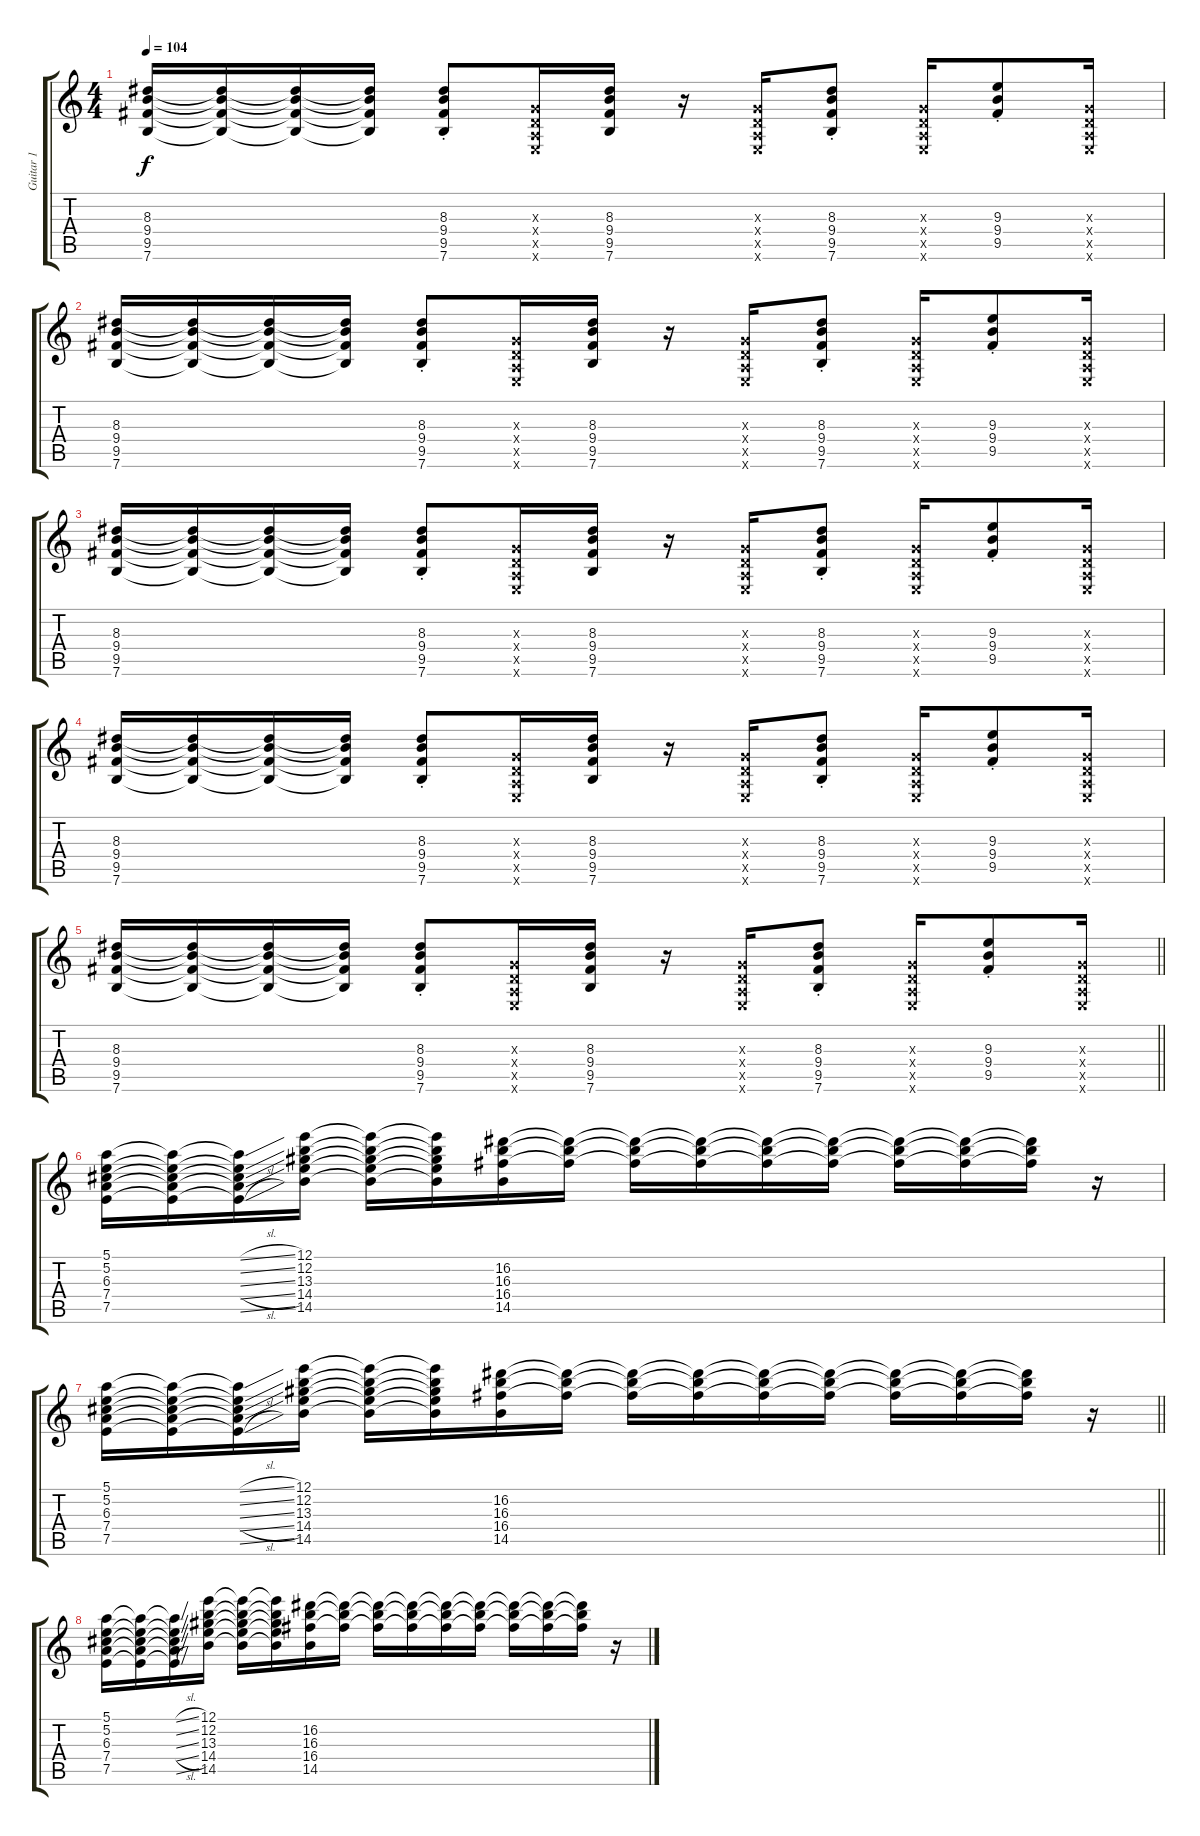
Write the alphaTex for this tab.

\track ("Guitar 1" "Guitar 1") {instrument overdrivenguitar}
\staff {score tabs}
\tuning (E4 B3 G3 D3 A2 E2) {hide}
\ts (4 4)
\tempo 104
\clef g2
\ks c
(8.3 9.4 9.5 7.6).16{dy f} (8.3{t} 9.4{t} 9.5{t} 7.6{t}).16 (8.3{t} 9.4{t} 9.5{t} 7.6{t}).16 (8.3{t} 9.4{t} 9.5{t} 7.6{t}).16 (8.3{st} 9.4{st} 9.5{st} 7.6{st}).8 (0.3{x} 0.4{x} 0.5{x} 0.6{x}).16 (8.3 9.4 9.5 7.6).16 r.16 (0.3{x} 0.4{x} 0.5{x} 0.6{x}).16 (8.3{st} 9.4{st} 9.5{st} 7.6{st}).8 (0.3{x} 0.4{x} 0.5{x} 0.6{x}).16 (9.3{st} 9.4{st} 9.5).8 (0.3{x} 0.4{x} 0.5{x} 0.6{x}).16 |
(8.3 9.4 9.5 7.6).16 (8.3{t} 9.4{t} 9.5{t} 7.6{t}).16 (8.3{t} 9.4{t} 9.5{t} 7.6{t}).16 (8.3{t} 9.4{t} 9.5{t} 7.6{t}).16 (8.3{st} 9.4{st} 9.5{st} 7.6{st}).8 (0.3{x} 0.4{x} 0.5{x} 0.6{x}).16 (8.3 9.4 9.5 7.6).16 r.16 (0.3{x} 0.4{x} 0.5{x} 0.6{x}).16 (8.3{st} 9.4{st} 9.5{st} 7.6{st}).8 (0.3{x} 0.4{x} 0.5{x} 0.6{x}).16 (9.3{st} 9.4{st} 9.5).8 (0.3{x} 0.4{x} 0.5{x} 0.6{x}).16 |
(8.3 9.4 9.5 7.6).16 (8.3{t} 9.4{t} 9.5{t} 7.6{t}).16 (8.3{t} 9.4{t} 9.5{t} 7.6{t}).16 (8.3{t} 9.4{t} 9.5{t} 7.6{t}).16 (8.3{st} 9.4{st} 9.5{st} 7.6{st}).8 (0.3{x} 0.4{x} 0.5{x} 0.6{x}).16 (8.3 9.4 9.5 7.6).16 r.16 (0.3{x} 0.4{x} 0.5{x} 0.6{x}).16 (8.3{st} 9.4{st} 9.5{st} 7.6{st}).8 (0.3{x} 0.4{x} 0.5{x} 0.6{x}).16 (9.3{st} 9.4{st} 9.5).8 (0.3{x} 0.4{x} 0.5{x} 0.6{x}).16 |
(8.3 9.4 9.5 7.6).16 (8.3{t} 9.4{t} 9.5{t} 7.6{t}).16 (8.3{t} 9.4{t} 9.5{t} 7.6{t}).16 (8.3{t} 9.4{t} 9.5{t} 7.6{t}).16 (8.3{st} 9.4{st} 9.5{st} 7.6{st}).8 (0.3{x} 0.4{x} 0.5{x} 0.6{x}).16 (8.3 9.4 9.5 7.6).16 r.16 (0.3{x} 0.4{x} 0.5{x} 0.6{x}).16 (8.3{st} 9.4{st} 9.5{st} 7.6{st}).8 (0.3{x} 0.4{x} 0.5{x} 0.6{x}).16 (9.3{st} 9.4{st} 9.5).8 (0.3{x} 0.4{x} 0.5{x} 0.6{x}).16 |
\barLineRight lightlight
(8.3 9.4 9.5 7.6).16 (8.3{t} 9.4{t} 9.5{t} 7.6{t}).16 (8.3{t} 9.4{t} 9.5{t} 7.6{t}).16 (8.3{t} 9.4{t} 9.5{t} 7.6{t}).16 (8.3{st} 9.4{st} 9.5{st} 7.6{st}).8 (0.3{x} 0.4{x} 0.5{x} 0.6{x}).16 (8.3 9.4 9.5 7.6).16 r.16 (0.3{x} 0.4{x} 0.5{x} 0.6{x}).16 (8.3{st} 9.4{st} 9.5{st} 7.6{st}).8 (0.3{x} 0.4{x} 0.5{x} 0.6{x}).16 (9.3{st} 9.4{st} 9.5).8 (0.3{x} 0.4{x} 0.5{x} 0.6{x}).16 |
(5.1 5.2 6.3 7.4 7.5).16 (5.1{t} 5.2{t} 6.3{t} 7.4{t} 7.5{t}).16 (5.1{sl t} 5.2{sl t} 6.3{sl t} 7.4{sl t} 7.5{sl t}).16 (12.1 12.2 13.3 14.4 14.5).16 (12.1{t} 12.2{t} 13.3{t} 14.4{t} 14.5{t}).16 (12.1{t} 12.2{t} 13.3{t} 14.4{t} 14.5{t}).16 (16.2 16.3 16.4 14.5).16 (16.2{t} 16.3{t} 16.4{t}).16 (16.2{t} 16.3{t} 16.4{t}).16 (16.2{t} 16.3{t} 16.4{t}).16 (16.2{t} 16.3{t} 16.4{t}).16 (16.2{t} 16.3{t} 16.4{t}).16 (16.2{t} 16.3{t} 16.4{t}).16 (16.2{t} 16.3{t} 16.4{t}).16 (16.2{t} 16.3{t} 16.4{t}).16 r.16 |
\barLineRight lightlight
(5.1 5.2 6.3 7.4 7.5).16 (5.1{t} 5.2{t} 6.3{t} 7.4{t} 7.5{t}).16 (5.1{sl t} 5.2{sl t} 6.3{sl t} 7.4{sl t} 7.5{sl t}).16 (12.1 12.2 13.3 14.4 14.5).16 (12.1{t} 12.2{t} 13.3{t} 14.4{t} 14.5{t}).16 (12.1{t} 12.2{t} 13.3{t} 14.4{t} 14.5{t}).16 (16.2 16.3 16.4 14.5).16 (16.2{t} 16.3{t} 16.4{t}).16 (16.2{t} 16.3{t} 16.4{t}).16 (16.2{t} 16.3{t} 16.4{t}).16 (16.2{t} 16.3{t} 16.4{t}).16 (16.2{t} 16.3{t} 16.4{t}).16 (16.2{t} 16.3{t} 16.4{t}).16 (16.2{t} 16.3{t} 16.4{t}).16 (16.2{t} 16.3{t} 16.4{t}).16 r.16 |
(5.1 5.2 6.3 7.4 7.5).16 (5.1{t} 5.2{t} 6.3{t} 7.4{t} 7.5{t}).16 (5.1{sl t} 5.2{sl t} 6.3{sl t} 7.4{sl t} 7.5{sl t}).16 (12.1 12.2 13.3 14.4 14.5).16 (12.1{t} 12.2{t} 13.3{t} 14.4{t} 14.5{t}).16 (12.1{t} 12.2{t} 13.3{t} 14.4{t} 14.5{t}).16 (16.2 16.3 16.4 14.5).16 (16.2{t} 16.3{t} 16.4{t}).16 (16.2{t} 16.3{t} 16.4{t}).16 (16.2{t} 16.3{t} 16.4{t}).16 (16.2{t} 16.3{t} 16.4{t}).16 (16.2{t} 16.3{t} 16.4{t}).16 (16.2{t} 16.3{t} 16.4{t}).16 (16.2{t} 16.3{t} 16.4{t}).16 (16.2{t} 16.3{t} 16.4{t}).16 r.16
